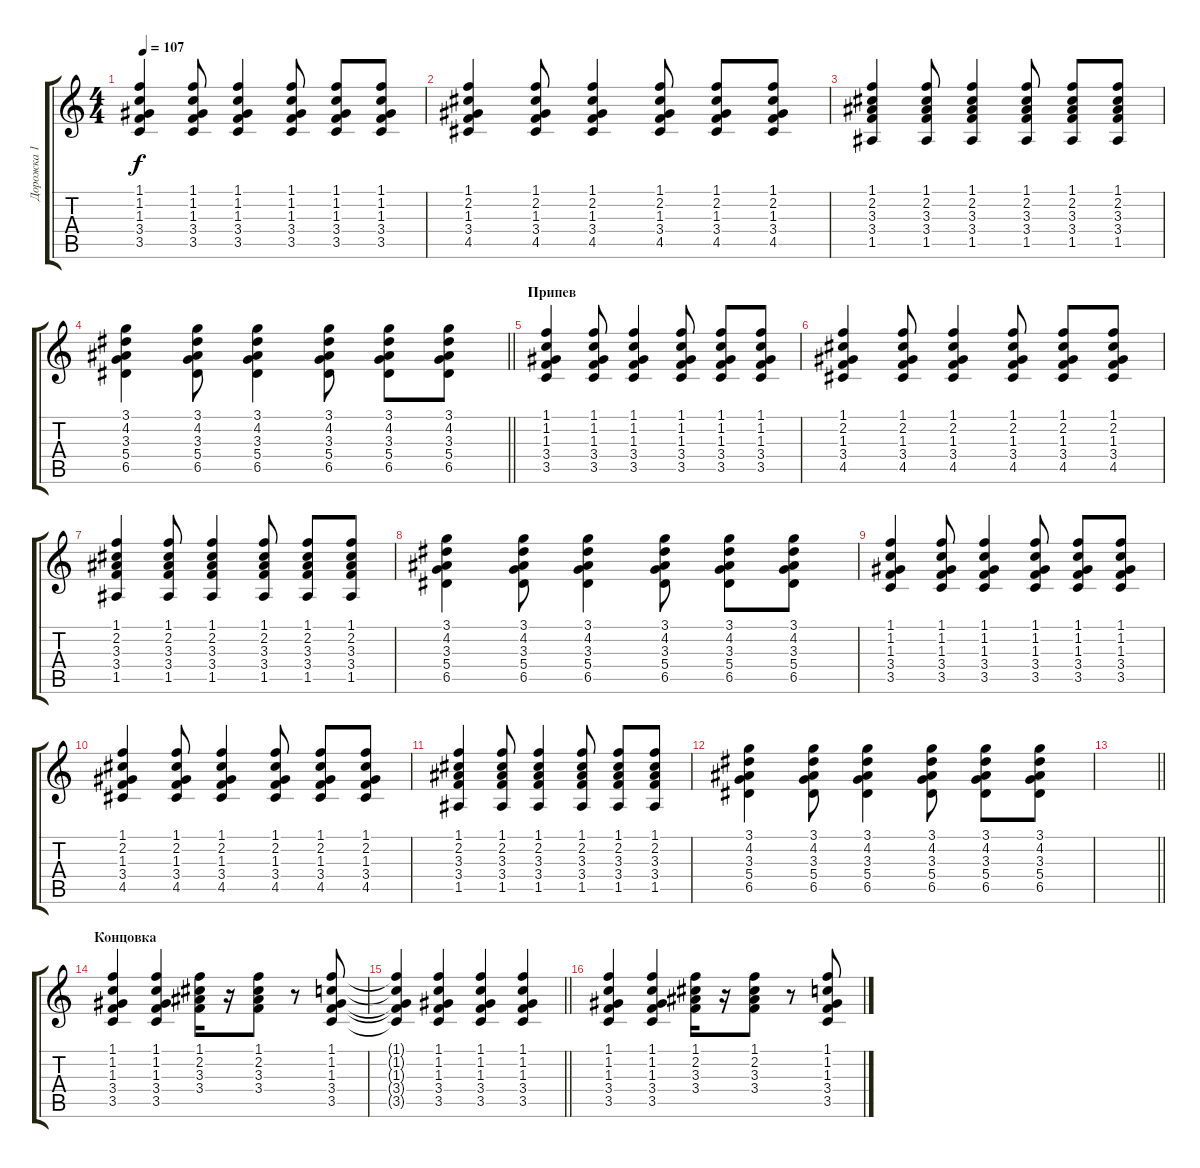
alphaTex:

\track ("Дорожка 1" "Дорожка 1") {instrument acousticguitarsteel}
\staff {score tabs}
\tuning (E4 B3 G3 D3 A2 E2) {hide}
\ts (4 4)
\tempo 107
\clef g2
\ks c
(1.1 1.2 1.3 3.4 3.5).4{dy f} (1.1 1.2 1.3 3.4 3.5).8 (1.1 1.2 1.3 3.4 3.5).4 (1.1 1.2 1.3 3.4 3.5).8 (1.1 1.2 1.3 3.4 3.5).8 (1.1 1.2 1.3 3.4 3.5).8 |
(1.1 2.2 1.3 3.4 4.5).4 (1.1 2.2 1.3 3.4 4.5).8 (1.1 2.2 1.3 3.4 4.5).4 (1.1 2.2 1.3 3.4 4.5).8 (1.1 2.2 1.3 3.4 4.5).8 (1.1 2.2 1.3 3.4 4.5).8 |
(1.1 2.2 3.3 3.4 1.5).4 (1.1 2.2 3.3 3.4 1.5).8 (1.1 2.2 3.3 3.4 1.5).4 (1.1 2.2 3.3 3.4 1.5).8 (1.1 2.2 3.3 3.4 1.5).8 (1.1 2.2 3.3 3.4 1.5).8 |
\barLineRight lightlight
(3.1 4.2 3.3 5.4 6.5).4 (3.1 4.2 3.3 5.4 6.5).8 (3.1 4.2 3.3 5.4 6.5).4 (3.1 4.2 3.3 5.4 6.5).8 (3.1 4.2 3.3 5.4 6.5).8 (3.1 4.2 3.3 5.4 6.5).8 |
\section ("" "Припев")
(1.1 1.2 1.3 3.4 3.5).4 (1.1 1.2 1.3 3.4 3.5).8 (1.1 1.2 1.3 3.4 3.5).4 (1.1 1.2 1.3 3.4 3.5).8 (1.1 1.2 1.3 3.4 3.5).8 (1.1 1.2 1.3 3.4 3.5).8 |
(1.1 2.2 1.3 3.4 4.5).4 (1.1 2.2 1.3 3.4 4.5).8 (1.1 2.2 1.3 3.4 4.5).4 (1.1 2.2 1.3 3.4 4.5).8 (1.1 2.2 1.3 3.4 4.5).8 (1.1 2.2 1.3 3.4 4.5).8 |
(1.1 2.2 3.3 3.4 1.5).4 (1.1 2.2 3.3 3.4 1.5).8 (1.1 2.2 3.3 3.4 1.5).4 (1.1 2.2 3.3 3.4 1.5).8 (1.1 2.2 3.3 3.4 1.5).8 (1.1 2.2 3.3 3.4 1.5).8 |
(3.1 4.2 3.3 5.4 6.5).4 (3.1 4.2 3.3 5.4 6.5).8 (3.1 4.2 3.3 5.4 6.5).4 (3.1 4.2 3.3 5.4 6.5).8 (3.1 4.2 3.3 5.4 6.5).8 (3.1 4.2 3.3 5.4 6.5).8 |
(1.1 1.2 1.3 3.4 3.5).4 (1.1 1.2 1.3 3.4 3.5).8 (1.1 1.2 1.3 3.4 3.5).4 (1.1 1.2 1.3 3.4 3.5).8 (1.1 1.2 1.3 3.4 3.5).8 (1.1 1.2 1.3 3.4 3.5).8 |
(1.1 2.2 1.3 3.4 4.5).4 (1.1 2.2 1.3 3.4 4.5).8 (1.1 2.2 1.3 3.4 4.5).4 (1.1 2.2 1.3 3.4 4.5).8 (1.1 2.2 1.3 3.4 4.5).8 (1.1 2.2 1.3 3.4 4.5).8 |
(1.1 2.2 3.3 3.4 1.5).4 (1.1 2.2 3.3 3.4 1.5).8 (1.1 2.2 3.3 3.4 1.5).4 (1.1 2.2 3.3 3.4 1.5).8 (1.1 2.2 3.3 3.4 1.5).8 (1.1 2.2 3.3 3.4 1.5).8 |
(3.1 4.2 3.3 5.4 6.5).4 (3.1 4.2 3.3 5.4 6.5).8 (3.1 4.2 3.3 5.4 6.5).4 (3.1 4.2 3.3 5.4 6.5).8 (3.1 4.2 3.3 5.4 6.5).8 (3.1 4.2 3.3 5.4 6.5).8 |
\barLineRight lightlight
|
\section ("" "Концовка")
(1.1 1.2 1.3 3.4 3.5).4 (1.1 1.2 1.3 3.4 3.5).4 (1.1 2.2 3.3 3.4).16 r.16 (1.1 2.2 3.3 3.4).8 r.8 (1.1 1.2 1.3 3.4 3.5).8 |
\barLineRight lightlight
(1.1{t} 1.2{t} 1.3{t} 3.4{t} 3.5{t}).4 (1.1 1.2 1.3 3.4 3.5).4 (1.1 1.2 1.3 3.4 3.5).4 (1.1 1.2 1.3 3.4 3.5).4 |
(1.1 1.2 1.3 3.4 3.5).4 (1.1 1.2 1.3 3.4 3.5).4 (1.1 2.2 3.3 3.4).16 r.16 (1.1 2.2 3.3 3.4).8 r.8 (1.1 1.2 1.3 3.4 3.5).8
